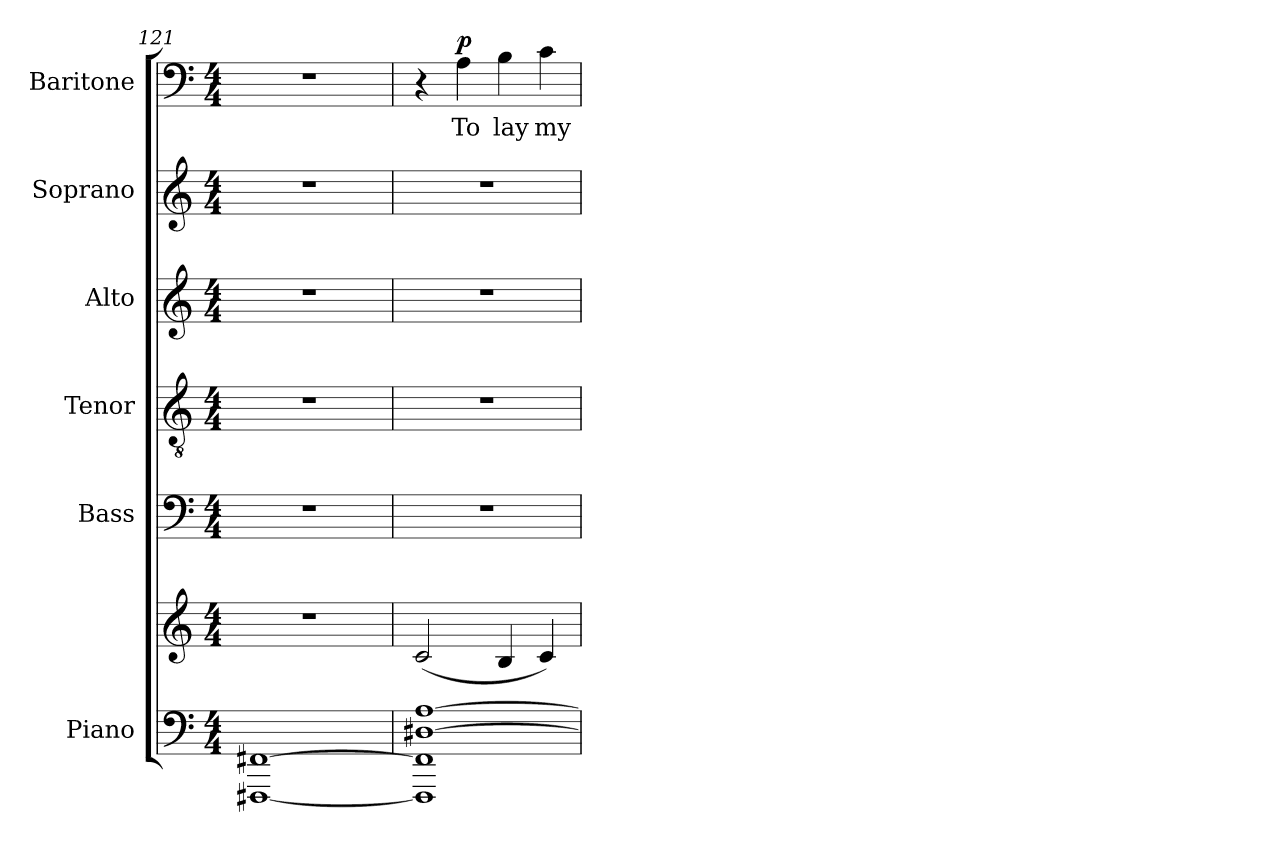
**kern	**kern	**kern	**kern	**kern	**kern	**kern	**text	**dynam
*part6	*part6	*part5	*part4	*part3	*part2	*part1	*part1	*part1
*staff7	*staff6	*staff5	*staff4	*staff3	*staff2	*staff1	*staff1	*staff1
*I"Piano	*	*I"Bass	*I"Tenor	*I"Alto	*I"Soprano	*I"Baritone	*	*
*	*	*I'B	*I'T	*I'A	*I'S	*	*	*
*clefF4	*clefG2	*clefF4	*clefGv2	*clefG2	*clefG2	*clefF4	*	*
*k[]	*k[]	*k[]	*k[]	*k[]	*k[]	*k[]	*	*
*C:	*C:	*C:	*C:	*C:	*C:	*C:	*	*
*M4/4	*M4/4	*M4/4	*M4/4	*M4/4	*M4/4	*M4/4	*	*
=121	=121	=121	=121	=121	=121	=121	=121	=121
*^	*^	*	*	*	*	*	*	*
2ryy	[1FFF#X\ [1FF#X\	1r	2ryy	1r	1r	1r	1r	1r	.	.
8ryy	.	.	2ryy	.	.	.	.	.	.	.
4.ryy	.	.	.	.	.	.	.	.	.	.
=122	=122	=122	=122	=122	=122	=122	=122	=122	=122	=122
[1D#X/ [1A/	1FFF#\] 1FF#\]	(<2c	2ryy	1r	1r	1r	1r	4r	.	.
!	!	!	!	!	!	!	!	!	!LO:LY:b	!LO:DY:b
.	.	.	.	.	.	.	.	4A	To	p
!	!	!	!	!	!	!	!	!	!LO:LY:b	!
.	.	4B	2ryy	.	.	.	.	4B	lay	.
!	!	!	!	!	!	!	!	!	!LO:LY:b	!
.	.	4c)	.	.	.	.	.	4c	my	.
*v	*v	*	*	*	*	*	*	*	*	*
*	*v	*v	*	*	*	*	*	*	*
=	=	=	=	=	=	=	=	=
*-	*-	*-	*-	*-	*-	*-	*-	*-
